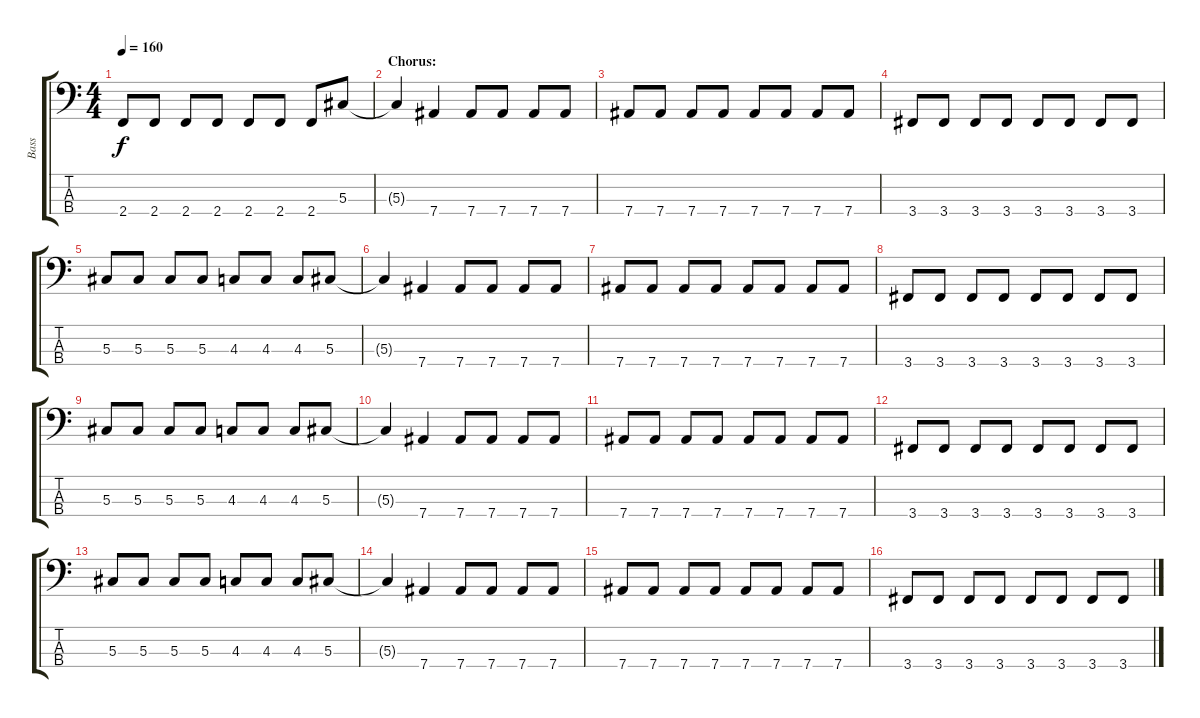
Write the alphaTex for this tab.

\track ("Bass" "Bass") {instrument electricbassfinger}
\staff {score tabs}
\tuning (Gb2 Db2 Ab1 Eb1) {hide}
\ts (4 4)
\tempo 160
\clef f4
\ks c
2.4.8{dy f} 2.4.8 2.4.8 2.4.8 2.4.8 2.4.8 2.4.8 5.3.8 |
\section ("" "Chorus:")
5.3{t}.4 7.4.4 7.4.8 7.4.8 7.4.8 7.4.8 |
7.4.8 7.4.8 7.4.8 7.4.8 7.4.8 7.4.8 7.4.8 7.4.8 |
3.4.8 3.4.8 3.4.8 3.4.8 3.4.8 3.4.8 3.4.8 3.4.8 |
5.3.8 5.3.8 5.3.8 5.3.8 4.3.8 4.3.8 4.3.8 5.3.8 |
5.3{t}.4 7.4.4 7.4.8 7.4.8 7.4.8 7.4.8 |
7.4.8 7.4.8 7.4.8 7.4.8 7.4.8 7.4.8 7.4.8 7.4.8 |
3.4.8 3.4.8 3.4.8 3.4.8 3.4.8 3.4.8 3.4.8 3.4.8 |
5.3.8 5.3.8 5.3.8 5.3.8 4.3.8 4.3.8 4.3.8 5.3.8 |
5.3{t}.4 7.4.4 7.4.8 7.4.8 7.4.8 7.4.8 |
7.4.8 7.4.8 7.4.8 7.4.8 7.4.8 7.4.8 7.4.8 7.4.8 |
3.4.8 3.4.8 3.4.8 3.4.8 3.4.8 3.4.8 3.4.8 3.4.8 |
5.3.8 5.3.8 5.3.8 5.3.8 4.3.8 4.3.8 4.3.8 5.3.8 |
5.3{t}.4 7.4.4 7.4.8 7.4.8 7.4.8 7.4.8 |
7.4.8 7.4.8 7.4.8 7.4.8 7.4.8 7.4.8 7.4.8 7.4.8 |
3.4.8 3.4.8 3.4.8 3.4.8 3.4.8 3.4.8 3.4.8 3.4.8
